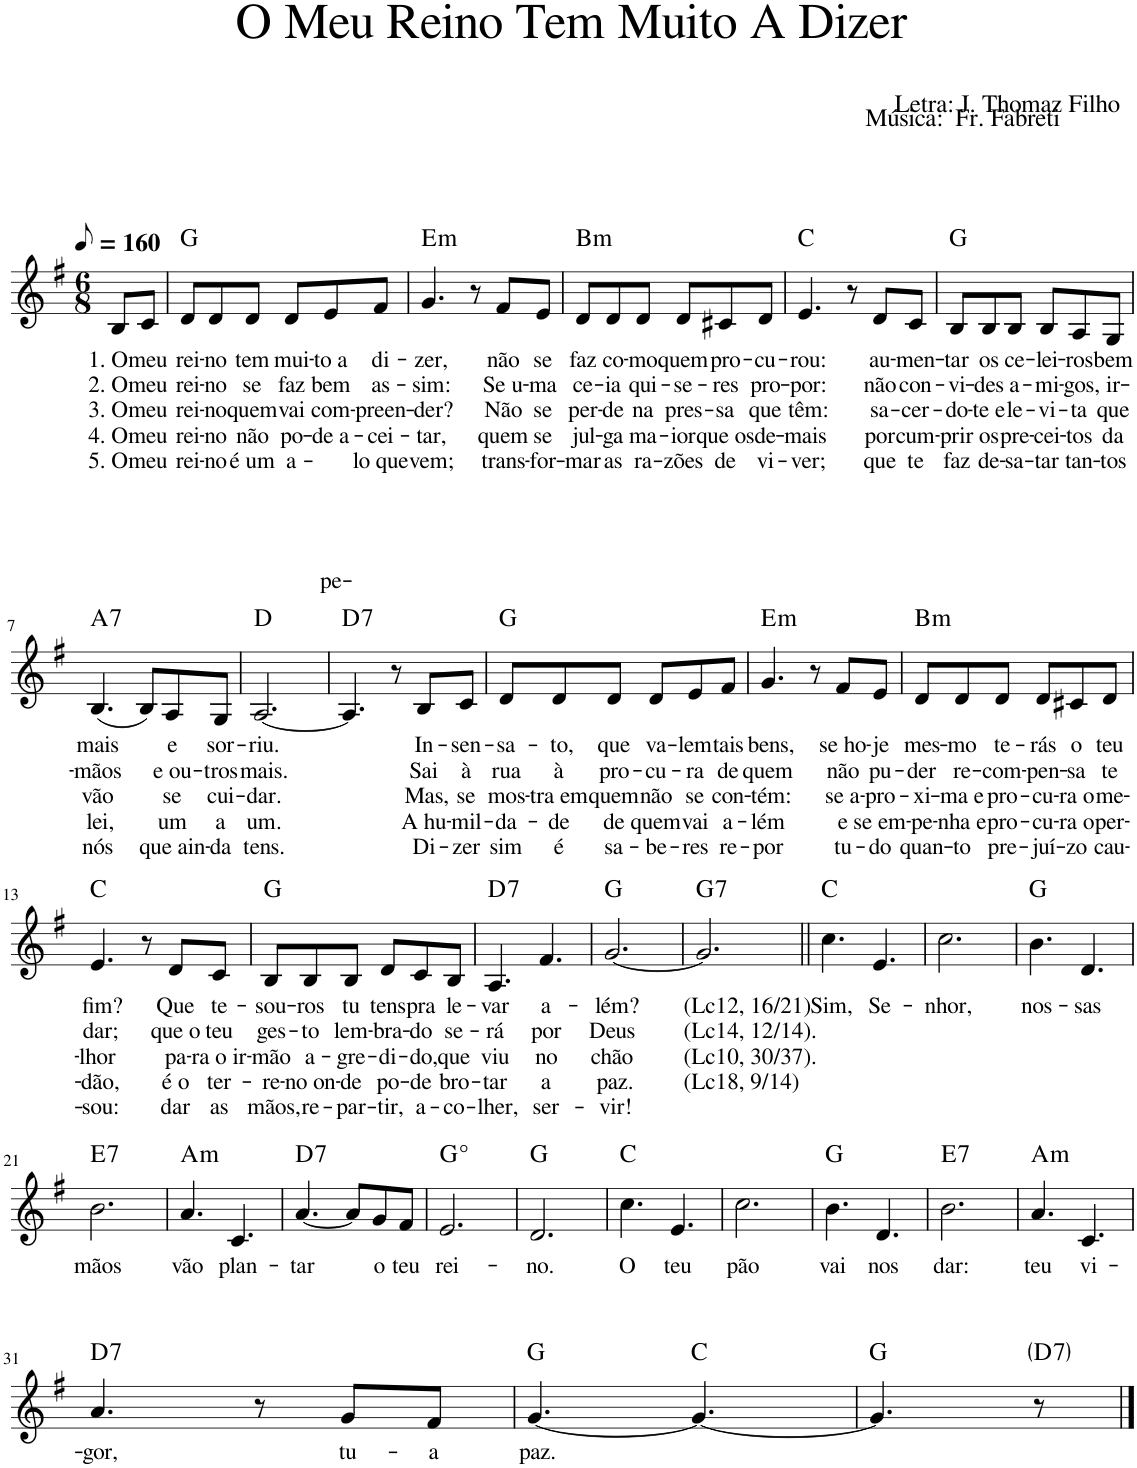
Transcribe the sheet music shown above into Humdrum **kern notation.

**kern	**text	**text	**text	**text	**text	**harte
*part1	*part1	*part1	*part1	*part1	*part1	*part1
*staff1	*staff1	*staff1	*staff1	*staff1	*staff1	*
*I"Voz	*	*	*	*	*	*
*I'Vo.	*	*	*	*	*	*
*clefG2	*	*	*	*	*	*
*k[f#]	*	*	*	*	*	*
*M6/8	*	*	*	*	*	*
*MM80	*	*	*	*	*	*
=1	=1	=1	=1	=1	=1	=1
!	!LO:LY:b	!LO:LY:b	!LO:LY:b	!LO:LY:b	!LO:LY:b	!
8B/L	1. O	2. O	3. O	4. O	5. O	.
!	!LO:LY:b	!LO:LY:b	!LO:LY:b	!LO:LY:b	!LO:LY:b	!
8c/J	meu	meu	meu	meu	meu	.
=2	=2	=2	=2	=2	=2	=2
!	!LO:LY:b	!LO:LY:b	!LO:LY:b	!LO:LY:b	!LO:LY:b	!
8d/L	rei-	rei-	rei-	rei-	rei-	G:maj
!	!LO:LY:b	!LO:LY:b	!LO:LY:b	!LO:LY:b	!LO:LY:b	!
8d/	-no	-no	-no	-no	-no	.
!	!LO:LY:b	!LO:LY:b	!LO:LY:b	!LO:LY:b	!LO:LY:b	!
8d/J	tem	se	quem	não	é um	.
!	!LO:LY:b	!LO:LY:b	!LO:LY:b	!LO:LY:b	!LO:LY:b	!
8d/L	mui-	faz	vai	po-	a-	.
!	!LO:LY:b	!LO:LY:b	!LO:LY:b	!LO:LY:b	!LO:LY:b	!
8e/	-to a	bem	com-	-de a-	-pe-	.
!	!LO:LY:b	!LO:LY:b	!LO:LY:b	!LO:LY:b	!LO:LY:b	!
8f#/J	di-	as-	-preen-	-cei-	-lo que	.
=3	=3	=3	=3	=3	=3	=3
!	!LO:LY:b	!LO:LY:b	!LO:LY:b	!LO:LY:b	!LO:LY:b	!LO:H:kt=m
4.g/	-zer,	-sim:	-der?	-tar,	vem;	E:min
8r	.	.	.	.	.	.
!	!LO:LY:b	!LO:LY:b	!LO:LY:b	!LO:LY:b	!LO:LY:b	!
8f#/L	não	Se u-	Não	quem	trans-	.
!	!LO:LY:b	!LO:LY:b	!LO:LY:b	!LO:LY:b	!LO:LY:b	!
8e/J	se	-ma	se	se	-for-	.
=4	=4	=4	=4	=4	=4	=4
!	!LO:LY:b	!LO:LY:b	!LO:LY:b	!LO:LY:b	!LO:LY:b	!LO:H:kt=m
8d/L	faz	ce-	per-	jul-	-mar	B:min
!	!LO:LY:b	!LO:LY:b	!LO:LY:b	!LO:LY:b	!LO:LY:b	!
8d/	co-	-ia	-de	-ga	as	.
!	!LO:LY:b	!LO:LY:b	!LO:LY:b	!LO:LY:b	!LO:LY:b	!
8d/J	-mo	qui-	na	ma-	ra-	.
!	!LO:LY:b	!LO:LY:b	!LO:LY:b	!LO:LY:b	!LO:LY:b	!
8d/L	quem	-se-	pres-	-ior	-zões	.
!	!LO:LY:b	!LO:LY:b	!LO:LY:b	!LO:LY:b	!LO:LY:b	!
8c#X/	pro-	-res	-sa	que os	de	.
!	!LO:LY:b	!LO:LY:b	!LO:LY:b	!LO:LY:b	!LO:LY:b	!
8d/J	-cu-	pro-	que	de-	vi-	.
=5	=5	=5	=5	=5	=5	=5
!	!LO:LY:b	!LO:LY:b	!LO:LY:b	!LO:LY:b	!LO:LY:b	!
4.e/	-rou:	-por:	têm:	-mais	-ver;	C:maj
8r	.	.	.	.	.	.
!	!LO:LY:b	!LO:LY:b	!LO:LY:b	!LO:LY:b	!LO:LY:b	!
8d/L	au-	não	sa-	por	que	.
!	!LO:LY:b	!LO:LY:b	!LO:LY:b	!LO:LY:b	!LO:LY:b	!
8c/J	-men-	con-	-cer-	cum-	te	.
=6	=6	=6	=6	=6	=6	=6
!	!LO:LY:b	!LO:LY:b	!LO:LY:b	!LO:LY:b	!LO:LY:b	!
8B/L	-tar	-vi-	-do-	-prir	faz	G:maj
!	!LO:LY:b	!LO:LY:b	!LO:LY:b	!LO:LY:b	!LO:LY:b	!
8B/	os	-des	-te e	os	de-	.
!	!LO:LY:b	!LO:LY:b	!LO:LY:b	!LO:LY:b	!LO:LY:b	!
8B/J	ce-	a-	le-	pre-	-sa-	.
!	!LO:LY:b	!LO:LY:b	!LO:LY:b	!LO:LY:b	!LO:LY:b	!
8B/L	-lei-	-mi-	-vi-	-cei-	-tar	.
!	!LO:LY:b	!LO:LY:b	!LO:LY:b	!LO:LY:b	!LO:LY:b	!
8A/	-ros	-gos,	-ta	-tos	tan-	.
!	!LO:LY:b	!LO:LY:b	!LO:LY:b	!LO:LY:b	!LO:LY:b	!
8G/J	bem	ir-	que	da	-tos	.
!!LO:LB:g=z
=7	=7	=7	=7	=7	=7	=7
!	!LO:LY:b	!LO:LY:b	!LO:LY:b	!LO:LY:b	!LO:LY:b	!LO:H:kt=7
(4.B/	mais	-mãos	vão	lei,	nós	A:7
8B/L)	.	.	.	.	.	.
!	!LO:LY:b	!LO:LY:b	!LO:LY:b	!LO:LY:b	!LO:LY:b	!
8A/	e	e ou-	se	um	que ain-	.
!	!LO:LY:b	!LO:LY:b	!LO:LY:b	!LO:LY:b	!LO:LY:b	!
8G/J	sor-	-tros	cui-	a	-da	.
=8	=8	=8	=8	=8	=8	=8
!	!LO:LY:b	!LO:LY:b	!LO:LY:b	!LO:LY:b	!LO:LY:b	!
[2.A/	-riu.	mais.	-dar.	um.	tens.	D:maj
=9	=9	=9	=9	=9	=9	=9
!	!	!	!	!	!	!LO:H:kt=7
4.A/]	.	.	.	.	.	D:7
8r	.	.	.	.	.	.
!	!LO:LY:b	!LO:LY:b	!LO:LY:b	!LO:LY:b	!LO:LY:b	!
8B/L	In-	Sai	Mas,	A hu-	Di-	.
!	!LO:LY:b	!LO:LY:b	!LO:LY:b	!LO:LY:b	!LO:LY:b	!
8c/J	-sen-	à	se	-mil-	-zer	.
=10	=10	=10	=10	=10	=10	=10
!	!LO:LY:b	!LO:LY:b	!LO:LY:b	!LO:LY:b	!LO:LY:b	!
8d/L	-sa-	rua	mos-	-da-	sim	G:maj
!	!LO:LY:b	!LO:LY:b	!LO:LY:b	!LO:LY:b	!LO:LY:b	!
8d/	-to,	à	-tra em	-de	é	.
!	!LO:LY:b	!LO:LY:b	!LO:LY:b	!LO:LY:b	!LO:LY:b	!
8d/J	que	pro-	quem	de	sa-	.
!	!LO:LY:b	!LO:LY:b	!LO:LY:b	!LO:LY:b	!LO:LY:b	!
8d/L	va-	-cu-	não	quem	-be-	.
!	!LO:LY:b	!LO:LY:b	!LO:LY:b	!LO:LY:b	!LO:LY:b	!
8e/	-lem	-ra	se	vai	-res	.
!	!LO:LY:b	!LO:LY:b	!LO:LY:b	!LO:LY:b	!LO:LY:b	!
8f#/J	tais	de	con-	a-	re-	.
=11	=11	=11	=11	=11	=11	=11
!	!LO:LY:b	!LO:LY:b	!LO:LY:b	!LO:LY:b	!LO:LY:b	!LO:H:kt=m
4.g/	bens,	quem	-tém:	-lém	-por	E:min
8r	.	.	.	.	.	.
!	!LO:LY:b	!LO:LY:b	!LO:LY:b	!LO:LY:b	!LO:LY:b	!
8f#/L	se ho-	não	se a-	e	tu-	.
!	!LO:LY:b	!LO:LY:b	!LO:LY:b	!LO:LY:b	!LO:LY:b	!
8e/J	-je	pu-	-pro-	se em-	-do	.
=12	=12	=12	=12	=12	=12	=12
!	!LO:LY:b	!LO:LY:b	!LO:LY:b	!LO:LY:b	!LO:LY:b	!LO:H:kt=m
8d/L	mes-	-der	-xi-	-pe-	quan-	B:min
!	!LO:LY:b	!LO:LY:b	!LO:LY:b	!LO:LY:b	!LO:LY:b	!
8d/	-mo	re-	-ma e	-nha e	-to	.
!	!LO:LY:b	!LO:LY:b	!LO:LY:b	!LO:LY:b	!LO:LY:b	!
8d/J	te-	-com-	pro-	pro-	pre-	.
!	!LO:LY:b	!LO:LY:b	!LO:LY:b	!LO:LY:b	!LO:LY:b	!
8d/L	-rás	-pen-	-cu-	-cu-	-juí-	.
!	!LO:LY:b	!LO:LY:b	!LO:LY:b	!LO:LY:b	!LO:LY:b	!
8c#X/	o	-sa	-ra o	-ra o	-zo	.
!	!LO:LY:b	!LO:LY:b	!LO:LY:b	!LO:LY:b	!LO:LY:b	!
8d/J	teu	te	me-	per-	cau-	.
!!LO:LB:g=z
=13	=13	=13	=13	=13	=13	=13
!	!LO:LY:b	!LO:LY:b	!LO:LY:b	!LO:LY:b	!LO:LY:b	!
4.e/	fim?	dar;	-lhor	-dão,	-sou:	C:maj
8r	.	.	.	.	.	.
!	!LO:LY:b	!LO:LY:b	!LO:LY:b	!LO:LY:b	!LO:LY:b	!
8d/L	Que	que o	pa-	é o	dar	.
!	!LO:LY:b	!LO:LY:b	!LO:LY:b	!LO:LY:b	!LO:LY:b	!
8c/J	te-	teu	-ra o ir-	ter-	as	.
=14	=14	=14	=14	=14	=14	=14
!	!LO:LY:b	!LO:LY:b	!LO:LY:b	!LO:LY:b	!LO:LY:b	!
8B/L	-sou-	ges-	-mão	-re-	mãos,	G:maj
!	!LO:LY:b	!LO:LY:b	!LO:LY:b	!LO:LY:b	!LO:LY:b	!
8B/	-ros	-to	a-	-no on-	re-	.
!	!LO:LY:b	!LO:LY:b	!LO:LY:b	!LO:LY:b	!LO:LY:b	!
8B/J	tu	lem-	-gre-	-de	-par-	.
!	!LO:LY:b	!LO:LY:b	!LO:LY:b	!LO:LY:b	!LO:LY:b	!
8d/L	tens	-bra-	-di-	po-	-tir,	.
!	!LO:LY:b	!LO:LY:b	!LO:LY:b	!LO:LY:b	!LO:LY:b	!
8c/	pra	-do	-do,	-de	a-	.
!	!LO:LY:b	!LO:LY:b	!LO:LY:b	!LO:LY:b	!LO:LY:b	!
8B/J	le-	se-	que	bro-	-co-	.
=15	=15	=15	=15	=15	=15	=15
!	!LO:LY:b	!LO:LY:b	!LO:LY:b	!LO:LY:b	!LO:LY:b	!LO:H:kt=7
4.A/	-var	-rá	viu	-tar	-lher,	D:7
!	!LO:LY:b	!LO:LY:b	!LO:LY:b	!LO:LY:b	!LO:LY:b	!
4.f#/	a-	por	no	a	ser-	.
=16	=16	=16	=16	=16	=16	=16
!	!LO:LY:b	!LO:LY:b	!LO:LY:b	!LO:LY:b	!LO:LY:b	!
[2.g/	-lém?	Deus	chão	paz.	-vir!	G:maj
=17	=17	=17	=17	=17	=17	=17
!	!LO:LY:b	!LO:LY:b	!LO:LY:b	!LO:LY:b	!	!LO:H:kt=7
2.g/]	(Lc12, 16/21)	(Lc14, 12/14).	(Lc10, 30/37).	(Lc18, 9/14)	.	G:7
=18||	=18||	=18||	=18||	=18||	=18||	=18||
!	!LO:LY:b	!	!	!	!	!
4.cc\	Sim,	.	.	.	.	C:maj
!	!LO:LY:b	!	!	!	!	!
4.e/	Se-	.	.	.	.	.
=19	=19	=19	=19	=19	=19	=19
!	!LO:LY:b	!	!	!	!	!
2.cc\	-nhor,	.	.	.	.	.
=20	=20	=20	=20	=20	=20	=20
!	!LO:LY:b	!	!	!	!	!
4.b\	nos-	.	.	.	.	G:maj
!	!LO:LY:b	!	!	!	!	!
4.d/	-sas	.	.	.	.	.
!!LO:LB:g=z
=21	=21	=21	=21	=21	=21	=21
!	!LO:LY:b	!	!	!	!	!LO:H:kt=7
2.b\	mãos	.	.	.	.	E:7
=22	=22	=22	=22	=22	=22	=22
!	!LO:LY:b	!	!	!	!	!LO:H:kt=m
4.a/	vão	.	.	.	.	A:min
!	!LO:LY:b	!	!	!	!	!
4.c/	plan-	.	.	.	.	.
=23	=23	=23	=23	=23	=23	=23
!	!LO:LY:b	!	!	!	!	!LO:H:kt=7
[4.a/	-tar	.	.	.	.	D:7
8a/L]	.	.	.	.	.	.
!	!LO:LY:b	!	!	!	!	!
8g/	o	.	.	.	.	.
!	!LO:LY:b	!	!	!	!	!
8f#/J	teu	.	.	.	.	.
=24	=24	=24	=24	=24	=24	=24
!	!LO:LY:b	!	!	!	!	!LO:H:kt=°
2.e/	rei-	.	.	.	.	.
=25	=25	=25	=25	=25	=25	=25
!	!LO:LY:b	!	!	!	!	!
2.d/	-no.	.	.	.	.	G:maj
=26	=26	=26	=26	=26	=26	=26
!	!LO:LY:b	!	!	!	!	!
4.cc\	O	.	.	.	.	C:maj
!	!LO:LY:b	!	!	!	!	!
4.e/	teu	.	.	.	.	.
=27	=27	=27	=27	=27	=27	=27
!	!LO:LY:b	!	!	!	!	!
2.cc\	pão	.	.	.	.	.
=28	=28	=28	=28	=28	=28	=28
!	!LO:LY:b	!	!	!	!	!
4.b\	vai	.	.	.	.	G:maj
!	!LO:LY:b	!	!	!	!	!
4.d/	nos	.	.	.	.	.
=29	=29	=29	=29	=29	=29	=29
!	!LO:LY:b	!	!	!	!	!LO:H:kt=7
2.b\	dar:	.	.	.	.	E:7
=30	=30	=30	=30	=30	=30	=30
!	!LO:LY:b	!	!	!	!	!LO:H:kt=m
4.a/	teu	.	.	.	.	A:min
!	!LO:LY:b	!	!	!	!	!
4.c/	vi-	.	.	.	.	.
!!LO:LB:g=z
=31	=31	=31	=31	=31	=31	=31
!	!LO:LY:b	!	!	!	!	!LO:H:kt=7
4.a/	-gor,	.	.	.	.	D:7
8r	.	.	.	.	.	.
!	!LO:LY:b	!	!	!	!	!
8g/L	tu-	.	.	.	.	.
!	!LO:LY:b	!	!	!	!	!
8f#/J	-a	.	.	.	.	.
=32	=32	=32	=32	=32	=32	=32
!	!LO:LY:b	!	!	!	!	!
[4.g/	paz.	.	.	.	.	G:maj
4.g/_	.	.	.	.	.	C:maj
=33	=33	=33	=33	=33	=33	=33
4.g/]	.	.	.	.	.	G:maj
!	!	!	!	!	!	!LO:H:kt=7
8r	.	.	.	.	.	D:7
==	==	==	==	==	==	==
*-	*-	*-	*-	*-	*-	*-
